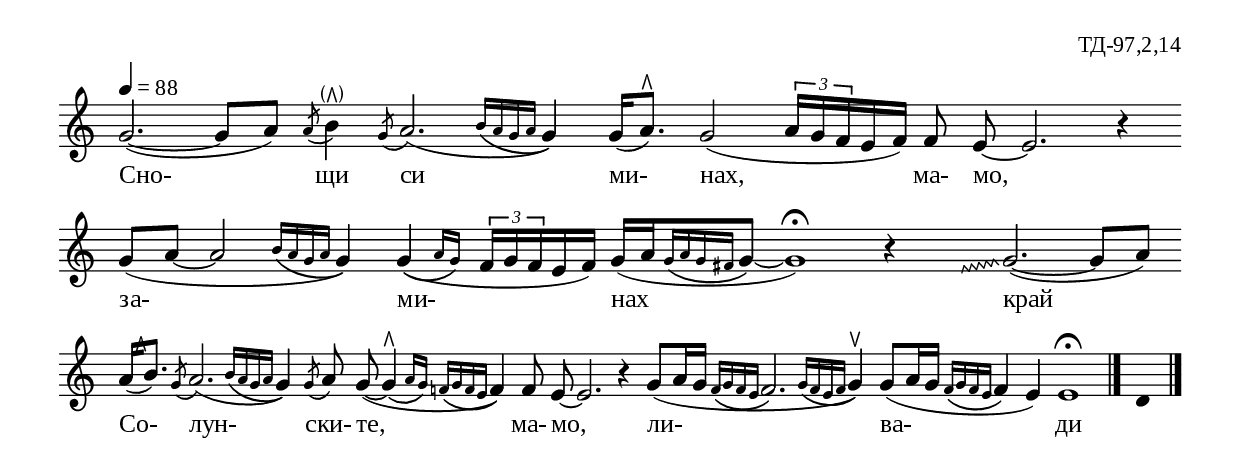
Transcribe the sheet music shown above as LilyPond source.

%{
td_097_2_14
%}

\include "td-preamble.ly"

\score {
\relative c'' {
\tempo 4 = 88
\cadenzaOn
\parS
g2.(~ g8[ a]) \acciaccatura a8 b4-\parenthesize^\rtoe 
\acciaccatura g8 a2.( \grace { b16[\( a g a] }
g4\)) g16[( a8.^\rtoe]) g2( \times 2/3 { a16[ g f } e f]) f8 e\noBeam~ e2. r4
\bar ""
g8([ a]~ a2 \grace { b16\([ a g a] } g4\)) \afterGrace g4(\( { a16[ g]\) } 
\times 2/3 { f16[ g f } e f]) g16[( a \grace { g16[\( a g fis] } g8]\)~ g1\fermata)
\override Glissando #'style = #'zigzag
r4 \noteFi \hideNotes e64\glissando \unHideNotes  g2.~( g8[ a)]
\bar ""
a16[( s^\rtoe b8.]) \acciaccatura g8 a2.( \grace { b16[\( a g a] } g4\)) \acciaccatura g8 a
g\noBeam~( \afterGrace g4^\rtoe\( { a16[ g]\) } \grace { f16[\( g f e] } f4\)) f8 
e\noBeam~ e2. r4
\bar ""
g8[( a16 g] \grace { f16[\( g f e] } f2.\) \grace { g16[\( f e f] } g4^\ltoe\)) 
g8[( a16 g] \grace { f16[\( g f e] } f4\) e4) e1\fermata
 \bar "|." 
s4 \fixB d
  \bar "|." 
}  
\addlyrics { Сно- щи си ми- нах, ма- мо, за- ми- нах " " край Со- лун- ски- те,
ма- мо, ли- ва- ди }
%
\layout {
   \context { 
	    \Staff \remove "Time_signature_engraver" } 
  indent = #0
  line-width = 190\mm
  ragged-right=##f
}
%
\midi { 
	\context {
		\Score tempoWholesPerMinute = #(ly:make-moment 88 4)
		}
	}
}
%
\header{
  opus = "ТД-97,2,14"
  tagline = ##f
}


